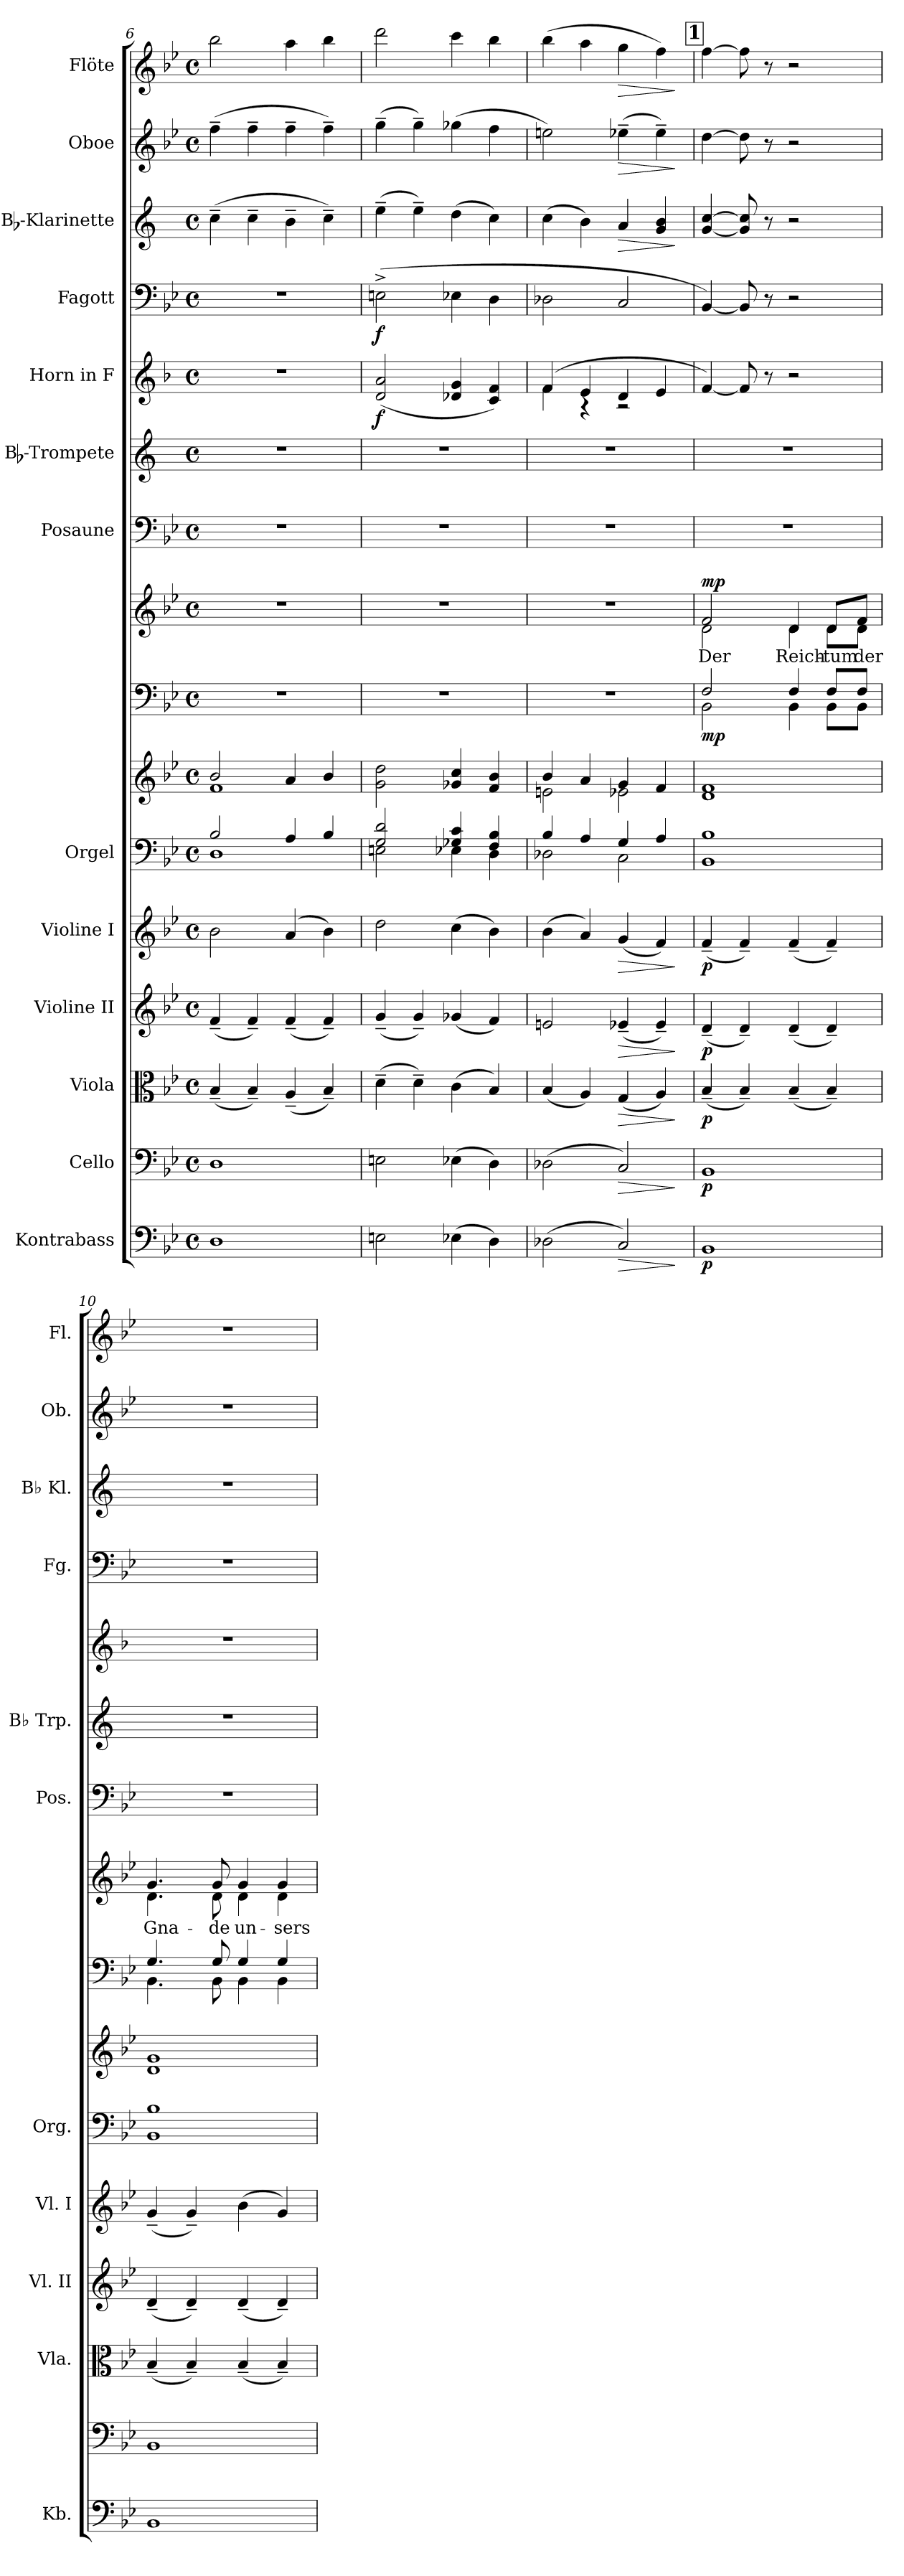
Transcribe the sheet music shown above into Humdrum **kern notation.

**kern	**dynam	**kern	**dynam	**kern	**dynam	**kern	**dynam	**kern	**dynam	**kern	**kern	**kern	**dynam	**kern	**text	**dynam	**kern	**kern	**kern	**dynam	**kern	**dynam	**kern	**dynam	**kern	**dynam	**kern	**dynam
*part15	*part15	*part14	*part14	*part13	*part13	*part12	*part12	*part11	*part11	*part10	*part10	*part9	*part9	*part8	*part8	*part8	*part7	*part6	*part5	*part5	*part4	*part4	*part3	*part3	*part2	*part2	*part1	*part1
*staff16	*staff16	*staff15	*staff15	*staff14	*staff14	*staff13	*staff13	*staff12	*staff12	*staff11	*staff10	*staff9	*staff9	*staff8	*staff8	*staff8	*staff7	*staff6	*staff5	*staff5	*staff4	*staff4	*staff3	*staff3	*staff2	*staff2	*staff1	*staff1
*I"Kontrabass	*	*I"Cello	*	*I"Viola	*	*I"Violine II	*	*I"Violine I	*	*I"Orgel	*	*	*	*	*	*	*I"Posaune	*I"Bb-Trompete	*I"Horn in F	*	*I"Fagott	*	*I"Bb-Klarinette	*	*I"Oboe	*	*I"Flöte	*
*I'Kb.	*	*	*	*I'Vla.	*	*I'Vl. II	*	*I'Vl. I	*	*I'Org.	*	*	*	*	*	*	*I'Pos.	*I'Bb Trp.	*	*	*I'Fg.	*	*I'Bb Kl.	*	*I'Ob.	*	*I'Fl.	*
*clefF4	*	*clefF4	*	*clefC3	*	*clefG2	*	*clefG2	*	*clefF4	*clefG2	*clefF4	*	*clefG2	*	*	*clefF4	*clefG2	*clefG2	*	*clefF4	*	*clefG2	*	*clefG2	*	*clefG2	*
*ITrd7c12	*	*	*	*	*	*	*	*	*	*	*	*	*	*	*	*	*	*ITrd1c2	*ITrd4c7	*	*	*	*ITrd1c2	*	*	*	*	*
*k[b-e-]	*	*k[b-e-]	*	*k[b-e-]	*	*k[b-e-]	*	*k[b-e-]	*	*k[b-e-]	*k[b-e-]	*k[b-e-]	*	*k[b-e-]	*	*	*k[b-e-]	*k[b-e-]	*k[b-e-]	*	*k[b-e-]	*	*k[b-e-]	*	*k[b-e-]	*	*k[b-e-]	*
*B-:	*	*B-:	*	*B-:	*	*B-:	*	*B-:	*	*B-:	*B-:	*B-:	*	*B-:	*	*	*B-:	*B-:	*B-:	*	*B-:	*	*B-:	*	*B-:	*	*B-:	*
*M4/4	*	*M4/4	*	*M4/4	*	*M4/4	*	*M4/4	*	*M4/4	*M4/4	*M4/4	*	*M4/4	*	*	*M4/4	*M4/4	*M4/4	*	*M4/4	*	*M4/4	*	*M4/4	*	*M4/4	*
*met(c)	*	*met(c)	*	*met(c)	*	*met(c)	*	*met(c)	*	*met(c)	*met(c)	*met(c)	*	*met(c)	*	*	*met(c)	*met(c)	*met(c)	*	*met(c)	*	*met(c)	*	*met(c)	*	*met(c)	*
=6	=6	=6	=6	=6	=6	=6	=6	=6	=6	=6	=6	=6	=6	=6	=6	=6	=6	=6	=6	=6	=6	=6	=6	=6	=6	=6	=6	=6
*	*	*	*	*	*	*	*	*	*	*^	*^	*	*	*	*	*	*	*	*	*	*	*	*	*	*	*	*	*
1DD	.	1D	.	(<4B-~</	.	(<4f~</	.	2b-\	.	2B-/	1D	2b-/	1f	1r	.	1r	.	.	1r	1r	1r	.	1r	.	(>4b-~>\	.	(>4ff~>\	.	2bb-\	.
.	.	.	.	4B-~</)	.	4f~</)	.	.	.	.	.	.	.	.	.	.	.	.	.	.	.	.	.	.	4b-~>\	.	4ff~>\	.	.	.
.	.	.	.	(<4A~</	.	(<4f~</	.	(4a/	.	4A/	.	4a/	.	.	.	.	.	.	.	.	.	.	.	.	4a~>\	.	4ff~>\	.	4aa\	.
.	.	.	.	4B-~</)	.	4f~</)	.	4b-\)	.	4B-/	.	4b-/	.	.	.	.	.	.	.	.	.	.	.	.	4b-~>\)	.	4ff~>\)	.	4bb-\	.
*	*	*	*	*	*	*	*	*	*	*	*	*v	*v	*	*	*	*	*	*	*	*	*	*	*	*	*	*	*	*	*
=7	=7	=7	=7	=7	=7	=7	=7	=7	=7	=7	=7	=7	=7	=7	=7	=7	=7	=7	=7	=7	=7	=7	=7	=7	=7	=7	=7	=7	=7
!	!	!	!	!	!	!	!	!	!	!	!	!	!	!	!	!	!	!	!	!	!LO:DY:b	!	!LO:DY:b	!	!	!	!	!	!
2EEn\	.	2En\	.	(>4d~>\	.	(<4g~</	.	2dd\	.	2G/ 2d/	2En\	2g\ 2dd\	1r	.	1r	.	.	1r	1r	(<2G/ 2d/	f	(>2En^>\	f	(>4dd~>\	.	(>4gg~>\	.	2ddd\	.
.	.	.	.	4d~>\)	.	4g~</)	.	.	.	.	.	.	.	.	.	.	.	.	.	.	.	.	.	4dd~>\)	.	4gg~>\)	.	.	.
(>4EE-X\	.	(>4E-X\	.	(>4c\	.	(<4g-X/	.	(>4cc\	.	4G-X/ 4c/	4E-X\	4g-X/ 4cc/	.	.	.	.	.	.	.	4G-X/ 4c/	.	4E-X\	.	(>4cc\	.	(>4gg-X\	.	4ccc\	.
4DD\)	.	4D\)	.	4B-/)	.	4f/)	.	4b-\)	.	4F/ 4B-/	4D\	4f/ 4b-/	.	.	.	.	.	.	.	4F/ 4B-/)	.	4D\	.	4b-\)	.	4ff\	.	4bb-\	.
=8	=8	=8	=8	=8	=8	=8	=8	=8	=8	=8	=8	=8	=8	=8	=8	=8	=8	=8	=8	=8	=8	=8	=8	=8	=8	=8	=8	=8	=8
*	*	*	*	*	*	*	*	*	*	*	*	*^	*	*	*	*	*	*	*	*^	*	*	*	*	*	*	*	*	*
(>2DD-X\	.	(>2D-X\	.	(<4B-/	.	2en/	.	(>4b-\	.	4B-/	2D-X\	4b-/	2en\	1r	.	1r	.	.	1r	1r	(4B-/	4B-\	.	2D-X\	.	(>4b-\	.	2een\)	.	(>4bb-\	.
.	.	.	.	4A/)	.	.	.	4a/)	.	4A/	.	4a/	.	.	.	.	.	.	.	.	4A/	4rG	.	.	.	4a\)	.	.	.	4aa\	.
!	!LO:HP:b	!	!LO:HP:b	!	!LO:HP:b	!	!LO:HP:b	!	!LO:HP:b	!	!	!	!	!	!	!	!	!	!	!	!	!	!	!	!	!	!LO:HP:b	!	!LO:HP:b	!	!LO:HP:b
2CC/)	>	2C/)	>	(<4G/	>	(<4e-X~</	>	(<4g/	>	4G/	2C\	4g/	2e-X\	.	.	.	.	.	.	.	4G/	2rA	.	2C/	.	4g/	>	(>4ee-X~>\	>	4gg\	>
.	.	.	.	4A/)	.	4e-~</)	.	4f/)	.	4A/	.	4f/	.	.	.	.	.	.	.	.	4A/	.	.	.	.	4f/ 4a/	.	4ee-~>\)	.	4ff\)	.
*	*	*	*	*	*	*	*	*	*	*v	*v	*	*	*	*	*	*	*	*	*	*v	*v	*	*	*	*	*	*	*	*	*
*	*	*	*	*	*	*	*	*	*	*	*v	*v	*	*	*	*	*	*	*	*	*	*	*	*	*	*	*	*	*
.	]	.	]	.	]	.	]	.	]	.	.	.	.	.	.	.	.	.	.	.	.	.	.	]	.	]	.	]
!!LO:PB:g=z
!!LO:REH:place=s1:a:t=1
=9	=9	=9	=9	=9	=9	=9	=9	=9	=9	=9	=9	=9	=9	=9	=9	=9	=9	=9	=9	=9	=9	=9	=9	=9	=9	=9	=9	=9
*	*	*	*	*	*	*	*	*	*	*	*	*^	*	*	*	*	*	*	*	*	*	*	*	*	*	*	*	*
!	!LO:DY:b	!	!LO:DY:b	!	!LO:DY:b	!	!LO:DY:b	!	!LO:DY:b	!	!	!	!	!LO:DY:b	!	!LO:LY:b	!LO:DY:b	!	!	!	!	!	!	!	!	!	!	!	!
*	*	*	*	*	*	*	*	*	*	*	*	*	*	*	*^	*	*	*	*	*	*	*	*	*	*	*	*	*	*
1BBB-	p	1BB-	p	(<4B-~</	p	(<4d~</	p	(<4f~</	p	1BB- 1B-	1d 1f	2F/	2BB-\	mp	2f/	2d\	Der	mp	1r	1r	[4B-/)	.	[4BB-/)	.	[4f/ [4b-/	.	[4dd\	.	[4ff\	.
.	.	.	.	4B-~</)	.	4d~</)	.	4f~</)	.	.	.	.	.	.	.	.	.	.	.	.	8B-/]	.	8BB-/]	.	8f/] 8b-/]	.	8dd\]	.	8ff\]	.
.	.	.	.	.	.	.	.	.	.	.	.	.	.	.	.	.	.	.	.	.	8r	.	8r	.	8r	.	8r	.	8r	.
!	!	!	!	!	!	!	!	!	!	!	!	!	!	!	!	!	!LO:LY:b	!	!	!	!	!	!	!	!	!	!	!	!	!
.	.	.	.	(<4B-~</	.	(<4d~</	.	(<4f~</	.	.	.	4F/	4BB-\	.	4d/	4d\	Reich-	.	.	.	2r	.	2r	.	2r	.	2r	.	2r	.
!	!	!	!	!	!	!	!	!	!	!	!	!	!	!	!	!	!LO:LY:b	!	!	!	!	!	!	!	!	!	!	!	!	!
.	.	.	.	4B-~</)	.	4d~</)	.	4f~</)	.	.	.	8F/L	8BB-\L	.	8d/L	8d\L	-tum	.	.	.	.	.	.	.	.	.	.	.	.	.
!	!	!	!	!	!	!	!	!	!	!	!	!	!	!	!	!	!LO:LY:b	!	!	!	!	!	!	!	!	!	!	!	!	!
.	.	.	.	.	.	.	.	.	.	.	.	8F/J	8BB-\J	.	8f/J	8d\J	der	.	.	.	.	.	.	.	.	.	.	.	.	.
=10	=10	=10	=10	=10	=10	=10	=10	=10	=10	=10	=10	=10	=10	=10	=10	=10	=10	=10	=10	=10	=10	=10	=10	=10	=10	=10	=10	=10	=10	=10
!	!	!	!	!	!	!	!	!	!	!	!	!	!	!	!	!	!LO:LY:b	!	!	!	!	!	!	!	!	!	!	!	!	!
1BBB-	.	1BB-	.	(<4B-~</	.	(<4d~</	.	(<4g~</	.	1BB- 1B-	1d 1g	4.G/	4.BB-\	.	4.g/	4.d\	Gna-	.	1r	1r	1r	.	1r	.	1r	.	1r	.	1r	.
.	.	.	.	4B-~</)	.	4d~</)	.	4g~</)	.	.	.	.	.	.	.	.	.	.	.	.	.	.	.	.	.	.	.	.	.	.
!	!	!	!	!	!	!	!	!	!	!	!	!	!	!	!	!	!LO:LY:b	!	!	!	!	!	!	!	!	!	!	!	!	!
.	.	.	.	.	.	.	.	.	.	.	.	8G/	8BB-\	.	8g/	8d\	-de	.	.	.	.	.	.	.	.	.	.	.	.	.
!	!	!	!	!	!	!	!	!	!	!	!	!	!	!	!	!	!LO:LY:b	!	!	!	!	!	!	!	!	!	!	!	!	!
.	.	.	.	(<4B-~</	.	(<4d~</	.	(>4b-\	.	.	.	4G/	4BB-\	.	4g/	4d\	un-	.	.	.	.	.	.	.	.	.	.	.	.	.
!	!	!	!	!	!	!	!	!	!	!	!	!	!	!	!	!	!LO:LY:b	!	!	!	!	!	!	!	!	!	!	!	!	!
.	.	.	.	4B-~</)	.	4d~</)	.	4g/)	.	.	.	4G/	4BB-\	.	4g/	4d\	-sers	.	.	.	.	.	.	.	.	.	.	.	.	.
*	*	*	*	*	*	*	*	*	*	*	*	*v	*v	*	*	*	*	*	*	*	*	*	*	*	*	*	*	*	*	*
*	*	*	*	*	*	*	*	*	*	*	*	*	*	*v	*v	*	*	*	*	*	*	*	*	*	*	*	*	*	*
=	=	=	=	=	=	=	=	=	=	=	=	=	=	=	=	=	=	=	=	=	=	=	=	=	=	=	=	=
*-	*-	*-	*-	*-	*-	*-	*-	*-	*-	*-	*-	*-	*-	*-	*-	*-	*-	*-	*-	*-	*-	*-	*-	*-	*-	*-	*-	*-
